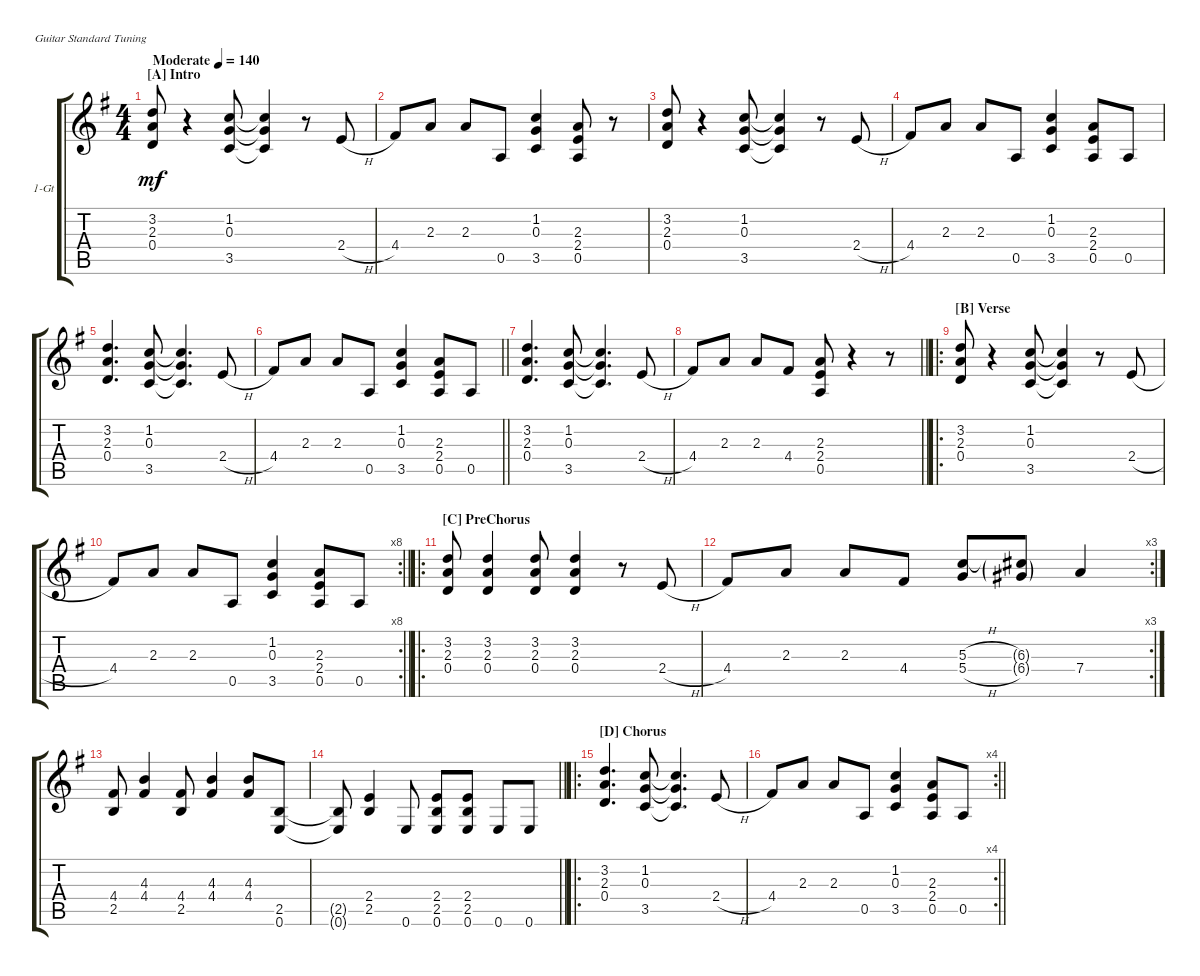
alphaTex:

\bracketExtendMode groupsimilarinstruments
\firstSystemTrackNameOrientation horizontal
\otherSystemsTrackNameOrientation horizontal
\track ("1 Guitar" "1-Gt") {instrument overdrivenguitar}
\staff {score tabs}
\tuning (E4 B3 G3 D3 A2 E2)
\ts (4 4)
\beaming (8 2 2 2 2)
\section ("A" "Intro")
\tempo (140 "Moderate")
\clef g2
\scale
1.08575
\ks g
(2.3 0.4 3.2).8{dy mf instrument overdrivenguitar} r.4 (0.3 3.5 1.2).8 (0.3{t} 3.5{t} 1.2{t}).4 r.8 2.4{h}.8 |
\scale
0.91425 4.4.8 2.3.8 2.3.8 0.5.8 (0.3 3.5 1.2).4 (0.5 2.4 2.3).8 r.8 |
\scale
1.05549 (2.3 0.4 3.2).8 r.4 (0.3 3.5 1.2).8 (0.3{t} 3.5{t} 1.2{t}).4 r.8 2.4{h}.8 |
\scale
0.944515 4.4.8 2.3.8 2.3.8 0.5.8 (0.3 3.5 1.2).4 (0.5 2.4 2.3).8 0.5.8 |
\scale
1.05549 (2.3 0.4 3.2).4{d} (0.3 3.5 1.2).8 (0.3{t} 3.5{t} 1.2{t}).4{d} 2.4{h}.8 |
\scale
0.944515
\barLineRight lightlight
4.4.8 2.3.8 2.3.8 0.5.8 (0.3 3.5 1.2).4 (0.5 2.4 2.3).8 0.5.8 |
\section ("" "")
\scale
1.05549 (2.3 0.4 3.2).4{d} (0.3 3.5 1.2).8 (0.3{t} 3.5{t} 1.2{t}).4{d} 2.4{h}.8 |
\scale
0.944515
\barLineRight lightlight
4.4.8 2.3.8 2.3.8 4.4.8 (0.5 2.4 2.3).8 r.4 r.8 |
\ro
\section ("B" "Verse")
\scale
1.05549 (2.3 0.4 3.2).8 r.4 (0.3 3.5 1.2).8 (0.3{t} 3.5{t} 1.2{t}).4 r.8 2.4{h}.8 |
\rc 8
\scale
0.944515
\barLineRight lightlight
4.4.8 2.3.8 2.3.8 0.5.8 (0.3 3.5 1.2).4 (0.5 2.4 2.3).8 0.5.8 |
\ro
\section ("C" "PreChorus")
\scale
1.05549 (2.3 3.2 0.4).8 (2.3 3.2 0.4).4 (2.3 3.2 0.4).8 (2.3 3.2 0.4).4 r.8 2.4{h}.8 |
\rc 3
\scale
0.944515 4.4.8 2.3.8 2.3.8 4.4.8 (5.4{h} 5.3{h}).8 (6.3{g} 6.4{g}).8 7.4.4 |
\scale
1.05549 (4.4 2.5).8 (4.3 4.4).4 (4.4 2.5).8 (4.3 4.4).4 (4.3 4.4).8 (2.5 0.6).8 |
\scale
0.944515
\barLineRight lightlight
(2.5{t} 0.6{t}).8 (2.4 2.5).4 0.6.8 (2.4 2.5 0.6).8 (2.4 2.5 0.6).8 0.6.8 0.6.8 |
\ro
\section ("D" "Chorus")
\scale
1.05549 (2.3 0.4 3.2).4{d} (0.3 3.5 1.2).8 (0.3{t} 3.5{t} 1.2{t}).4{d} 2.4{h}.8 |
\rc 4
\scale
0.944515
\barLineRight lightlight
4.4.8 2.3.8 2.3.8 0.5.8 (0.3 3.5 1.2).4 (0.5 2.4 2.3).8 0.5.8
